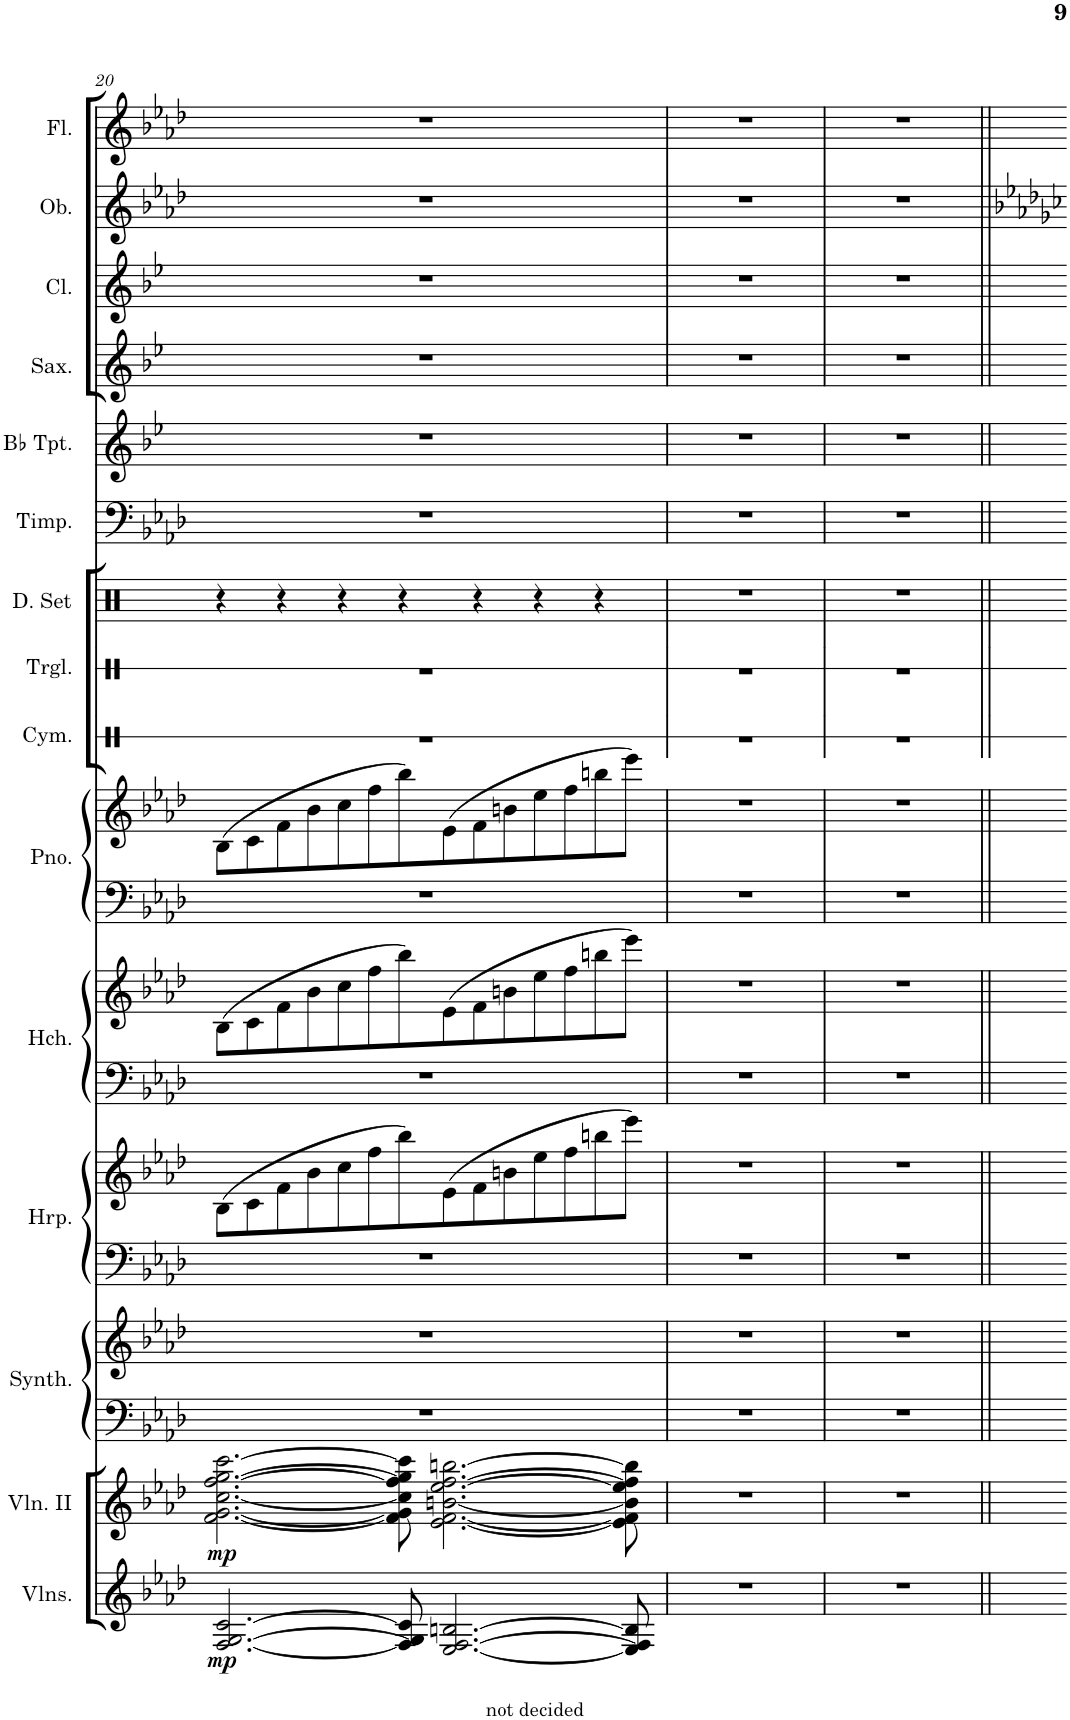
**kern	**dynam	**kern	**dynam	**kern	**kern	**kern	**kern	**kern	**kern	**kern	**kern	**kern	**kern	**kern	**kern	**kern	**kern	**kern	**kern
*part14	*part14	*part13	*part13	*part12	*part12	*part11	*part11	*part10	*part10	*part9	*part9	*part8	*part7	*part6	*part5	*part4	*part3	*part2	*part1
*staff18	*staff18	*staff17	*staff17	*staff16	*staff15	*staff14	*staff13	*staff12	*staff11	*staff10	*staff9	*staff8	*staff7	*staff6	*staff5	*staff4	*staff3	*staff2	*staff1
*I"Violins	*	*I"Violins II	*	*I"Saw Synthesizer	*	*I"Harp	*	*I"Harpsichord	*	*I"Grand Piano	*	*I"Triangle	*I"Drumset	*I"Timpani	*I"Trumpets in Bb	*I"Saxophone	*I"Clarinet	*I"Oboe	*I"Flutes
*I'Vlns.	*	*I'Vln. II	*	*I'Synth.	*	*I'Hrp.	*	*I'Hch.	*	*I'Pno.	*	*I'Trgl.	*I'D. Set	*I'Timp.	*	*I'Sax.	*I'Cl.	*I'Ob.	*I'Fl.
!!LO:PB:g=z
*clefG2	*	*clefG2	*	*clefF4	*clefG2	*clefF4	*clefG2	*clefF4	*clefG2	*clefF4	*clefG2	*clefX	*clefX	*clefF4	*clefG2	*clefG2	*clefG2	*clefG2	*clefG2
*	*	*	*	*	*	*	*	*	*	*	*	*	*	*	*Trd1c2	*Trd8c14	*Trd1c2	*	*
*k[b-e-a-d-]	*	*k[b-e-a-d-]	*	*k[b-e-a-d-]	*k[b-e-a-d-]	*k[b-e-a-d-]	*k[b-e-a-d-]	*k[b-e-a-d-]	*k[b-e-a-d-]	*k[b-e-a-d-]	*k[b-e-a-d-]	*k[]	*k[]	*k[b-e-a-d-]	*k[b-e-]	*k[b-e-]	*k[b-e-]	*k[b-e-a-d-]	*k[b-e-a-d-]
*M7/4	*	*M7/4	*	*M7/4	*M7/4	*M7/4	*M7/4	*M7/4	*M7/4	*M7/4	*M7/4	*M7/4	*M7/4	*M7/4	*M7/4	*M7/4	*M7/4	*M7/4	*M7/4
=20	=20	=20	=20	=20	=20	=20	=20	=20	=20	=20	=20	=20	=20	=20	=20	=20	=20	=20	=20
!	!LO:DY:b	!	!LO:DY:b	!	!	!	!	!	!	!	!	!	!	!	!	!	!	!	!
[2.F/ [2.G/ [2.c/	mp	[2.f\ [2.g\ [2.cc\ [2.ff\ [2.gg\ [2.ccc\	mp	1..r	1..r	1..r	(8B-\L	1..r	(8B-\L	1..r	(8B-\L	1..r	4r	1..r	1..r	1..r	1..r	1..r	1..r
.	.	.	.	.	.	.	8c\	.	8c\	.	8c\	.	.	.	.	.	.	.	.
.	.	.	.	.	.	.	8f\	.	8f\	.	8f\	.	4r	.	.	.	.	.	.
.	.	.	.	.	.	.	8b-\	.	8b-\	.	8b-\	.	.	.	.	.	.	.	.
.	.	.	.	.	.	.	8cc\	.	8cc\	.	8cc\	.	4r	.	.	.	.	.	.
.	.	.	.	.	.	.	8ff\	.	8ff\	.	8ff\	.	.	.	.	.	.	.	.
8F/] 8G/] 8c/]	.	8f\] 8g\] 8cc\] 8ff\] 8gg\] 8ccc\]	.	.	.	.	8bb-\)	.	8bb-\)	.	8bb-\)	.	4r	.	.	.	.	.	.
[2.E-/ [2.F/ [2.Bn/	.	[2.e-\ [2.f\ [2.bn\ [2.ee-\ [2.ff\ [2.bbn\	.	.	.	.	(8e-\	.	(8e-\	.	(8e-\	.	.	.	.	.	.	.	.
.	.	.	.	.	.	.	8f\	.	8f\	.	8f\	.	4r	.	.	.	.	.	.
.	.	.	.	.	.	.	8bn\	.	8bn\	.	8bn\	.	.	.	.	.	.	.	.
.	.	.	.	.	.	.	8ee-\	.	8ee-\	.	8ee-\	.	4r	.	.	.	.	.	.
.	.	.	.	.	.	.	8ff\	.	8ff\	.	8ff\	.	.	.	.	.	.	.	.
.	.	.	.	.	.	.	8bbn\	.	8bbn\	.	8bbn\	.	4r	.	.	.	.	.	.
8E-/] 8F/] 8B/]	.	8e-\] 8f\] 8b\] 8ee-\] 8ff\] 8bb\]	.	.	.	.	8eee-\J)	.	8eee-\J)	.	8eee-\J)	.	.	.	.	.	.	.	.
=21	=21	=21	=21	=21	=21	=21	=21	=21	=21	=21	=21	=21	=21	=21	=21	=21	=21	=21	=21
1..r	.	1..r	.	1..r	1..r	1..r	1..r	1..r	1..r	1..r	1..r	1..r	1..r	1..r	1..r	1..r	1..r	1..r	1..r
=22	=22	=22	=22	=22	=22	=22	=22	=22	=22	=22	=22	=22	=22	=22	=22	=22	=22	=22	=22
1..r	.	1..r	.	1..r	1..r	1..r	1..r	1..r	1..r	1..r	1..r	1..r	1..r	1..r	1..r	1..r	1..r	1..r	1..r
=||	=||	=||	=||	=||	=||	=||	=||	=||	=||	=||	=||	=||	=||	=||	=||	=||	=||	=||	=||
*-	*-	*-	*-	*-	*-	*-	*-	*-	*-	*-	*-	*-	*-	*-	*-	*-	*-	*-	*-
